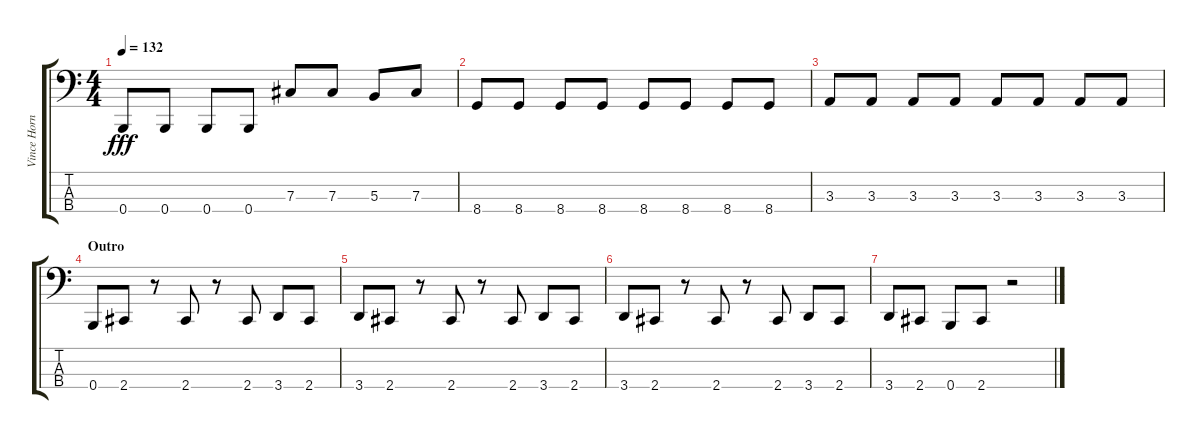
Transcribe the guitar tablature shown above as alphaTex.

\track ("Vince Hornsby" "Vince Horn") {instrument electricbassfinger}
\staff {score tabs}
\tuning (E2 B1 Gb1 B0) {hide}
\ts (4 4)
\tempo 132
\clef f4
\ks c
0.4.8{dy fff} 0.4.8 0.4.8 0.4.8 7.3.8 7.3.8 5.3.8 7.3.8 |
8.4.8 8.4.8 8.4.8 8.4.8 8.4.8 8.4.8 8.4.8 8.4.8 |
3.3.8 3.3.8 3.3.8 3.3.8 3.3.8 3.3.8 3.3.8 3.3.8 |
\section ("" "Outro")
0.4.8 2.4.8 r.8 2.4.8 r.8 2.4.8 3.4.8 2.4.8 |
3.4.8 2.4.8 r.8 2.4.8 r.8 2.4.8 3.4.8 2.4.8 |
3.4.8 2.4.8 r.8 2.4.8 r.8 2.4.8 3.4.8 2.4.8 |
3.4.8 2.4.8 0.4.8 2.4.8 r.2
